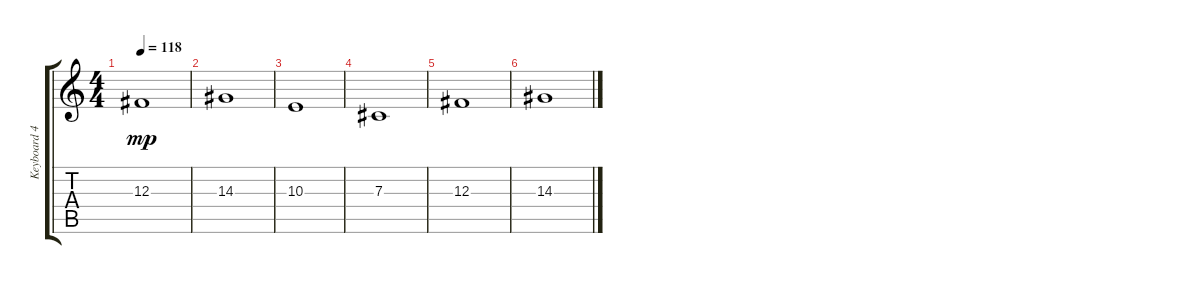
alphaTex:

\track ("Keyboard 4" "Keyboard 4") {instrument pad4choir}
\staff {score tabs}
\tuning (Eb4 Bb3 Gb3 Db3 Ab2 Db2) {hide}
\ts (4 4)
\tempo 118
\clef g2
\ks c
12.3.1{dy mp} |
14.3.1 |
10.3.1 |
7.3.1 |
12.3.1 |
14.3.1
